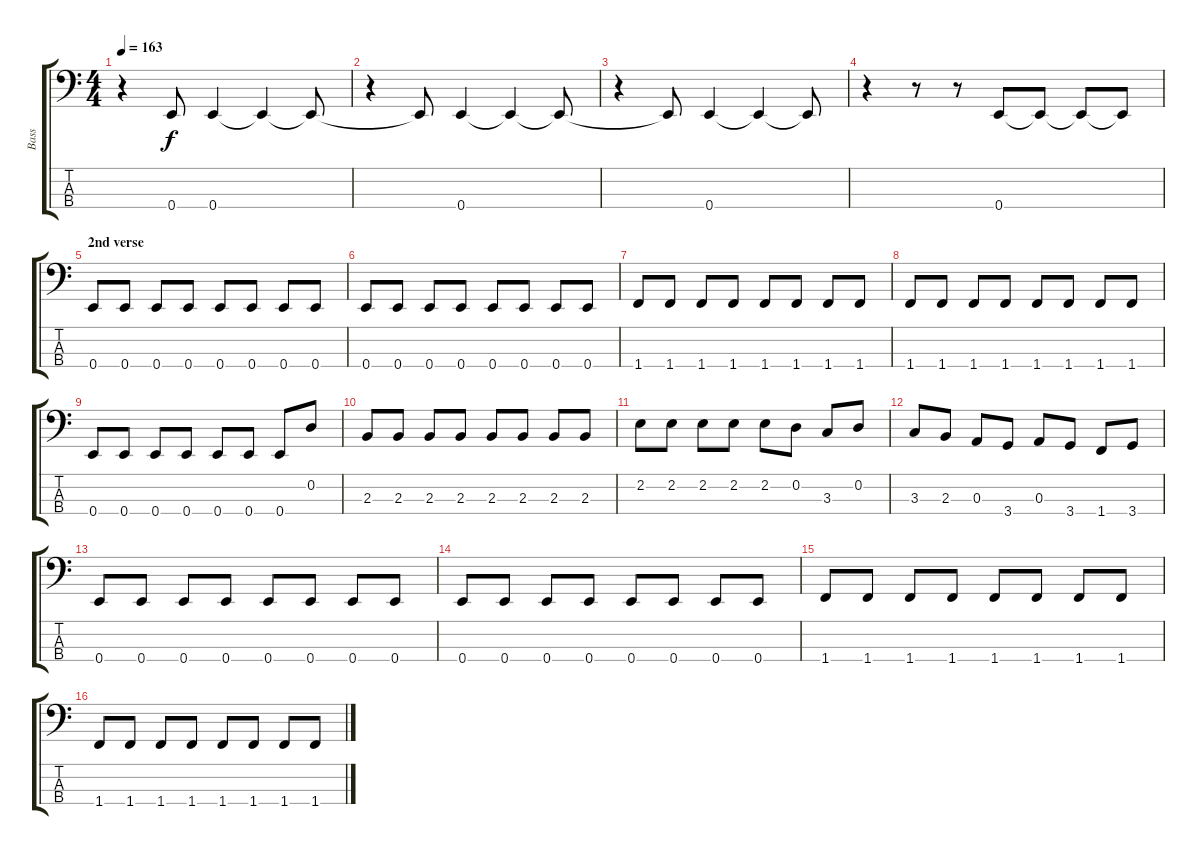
\track ("Bass" "Bass") {instrument electricbassfinger}
\staff {score tabs}
\tuning (G2 D2 A1 E1) {hide}
\ts (4 4)
\tempo 163
\clef f4
\ks c
r.4{dy f} 0.4.8 0.4.4 0.4{t}.4 0.4{t}.8 |
r.4 0.4{t}.8 0.4.4 0.4{t}.4 0.4{t}.8 |
r.4 0.4{t}.8 0.4.4 0.4{t}.4 0.4{t}.8 |
r.4 r.8 r.8 0.4.8 0.4{t}.8 0.4{t}.8 0.4{t}.8 |
\section ("" "2nd verse")
0.4.8 0.4.8 0.4.8 0.4.8 0.4.8 0.4.8 0.4.8 0.4.8 |
0.4.8 0.4.8 0.4.8 0.4.8 0.4.8 0.4.8 0.4.8 0.4.8 |
1.4.8 1.4.8 1.4.8 1.4.8 1.4.8 1.4.8 1.4.8 1.4.8 |
1.4.8 1.4.8 1.4.8 1.4.8 1.4.8 1.4.8 1.4.8 1.4.8 |
0.4.8 0.4.8 0.4.8 0.4.8 0.4.8 0.4.8 0.4.8 0.2.8 |
2.3.8 2.3.8 2.3.8 2.3.8 2.3.8 2.3.8 2.3.8 2.3.8 |
2.2.8 2.2.8 2.2.8 2.2.8 2.2.8 0.2.8 3.3.8 0.2.8 |
3.3.8 2.3.8 0.3.8 3.4.8 0.3.8 3.4.8 1.4.8 3.4.8 |
0.4.8 0.4.8 0.4.8 0.4.8 0.4.8 0.4.8 0.4.8 0.4.8 |
0.4.8 0.4.8 0.4.8 0.4.8 0.4.8 0.4.8 0.4.8 0.4.8 |
1.4.8 1.4.8 1.4.8 1.4.8 1.4.8 1.4.8 1.4.8 1.4.8 |
1.4.8 1.4.8 1.4.8 1.4.8 1.4.8 1.4.8 1.4.8 1.4.8
